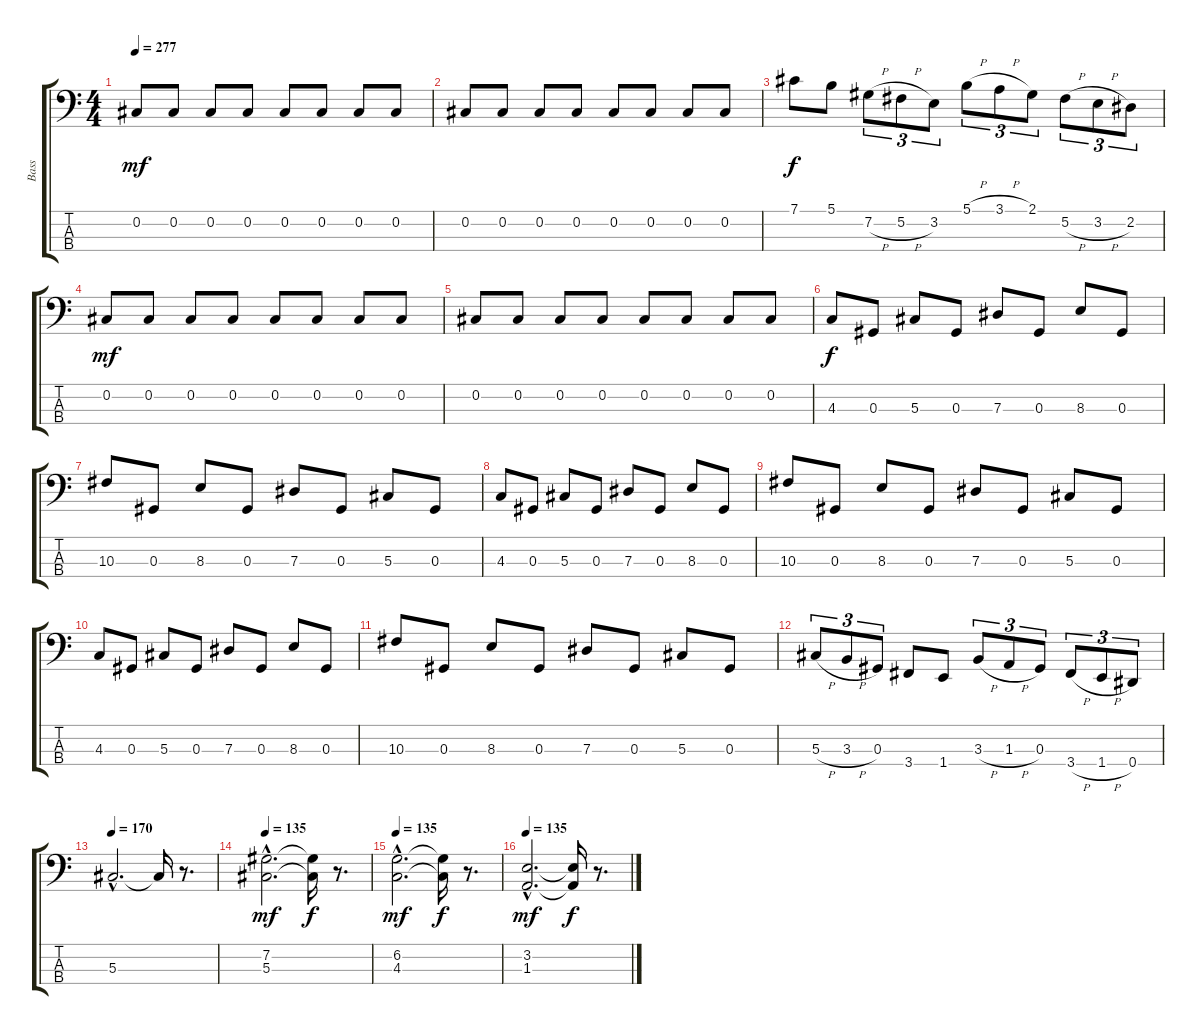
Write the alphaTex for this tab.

\track ("Bass" "Bass") {instrument electricbassfinger}
\staff {score tabs}
\tuning (Gb2 Db2 Ab1 Eb1) {hide}
\ts (4 4)
\tempo 277
\clef f4
\ks c
0.2.8{dy mf} 0.2.8 0.2.8 0.2.8 0.2.8 0.2.8 0.2.8 0.2.8 |
0.2.8 0.2.8 0.2.8 0.2.8 0.2.8 0.2.8 0.2.8 0.2.8 |
7.1.8{dy f} 5.1.8 7.2{h}.8{tu (3 2)} 5.2{h}.8{tu (3 2)} 3.2.8{tu (3 2)} 5.1{h}.8{tu (3 2)} 3.1{h}.8{tu (3 2)} 2.1.8{tu (3 2)} 5.2{h}.8{tu (3 2)} 3.2{h}.8{tu (3 2)} 2.2.8{tu (3 2)} |
0.2.8{dy mf} 0.2.8 0.2.8 0.2.8 0.2.8 0.2.8 0.2.8 0.2.8 |
0.2.8 0.2.8 0.2.8 0.2.8 0.2.8 0.2.8 0.2.8 0.2.8 |
4.3.8{dy f} 0.3.8 5.3.8 0.3.8 7.3.8 0.3.8 8.3.8 0.3.8 |
10.3.8 0.3.8 8.3.8 0.3.8 7.3.8 0.3.8 5.3.8 0.3.8 |
4.3.8 0.3.8 5.3.8 0.3.8 7.3.8 0.3.8 8.3.8 0.3.8 |
10.3.8 0.3.8 8.3.8 0.3.8 7.3.8 0.3.8 5.3.8 0.3.8 |
4.3.8 0.3.8 5.3.8 0.3.8 7.3.8 0.3.8 8.3.8 0.3.8 |
10.3.8 0.3.8 8.3.8 0.3.8 7.3.8 0.3.8 5.3.8 0.3.8 |
5.3{h}.8{tu (3 2)} 3.3{h}.8{tu (3 2)} 0.3.8{tu (3 2)} 3.4.8 1.4.8 3.3{h}.8{tu (3 2)} 1.3{h}.8{tu (3 2)} 0.3.8{tu (3 2)} 3.4{h}.8{tu (3 2)} 1.4{h}.8{tu (3 2)} 0.4.8{tu (3 2)} |
\tempo 170
5.3{hac}.2{d} 5.3{t}.16 r.8{d} |
\tempo 135
(7.2{hac} 5.3{hac}).2{d dy mf} (7.2{t} 5.3{t}).16{dy f} r.8{d} |
\tempo 135
(6.2{hac} 4.3{hac}).2{d dy mf} (6.2{t} 4.3{t}).16{dy f} r.8{d} |
\tempo 135
(3.2{hac} 1.3{hac}).2{d dy mf} (3.2{t} 1.3{t}).16{dy f} r.8{d}
